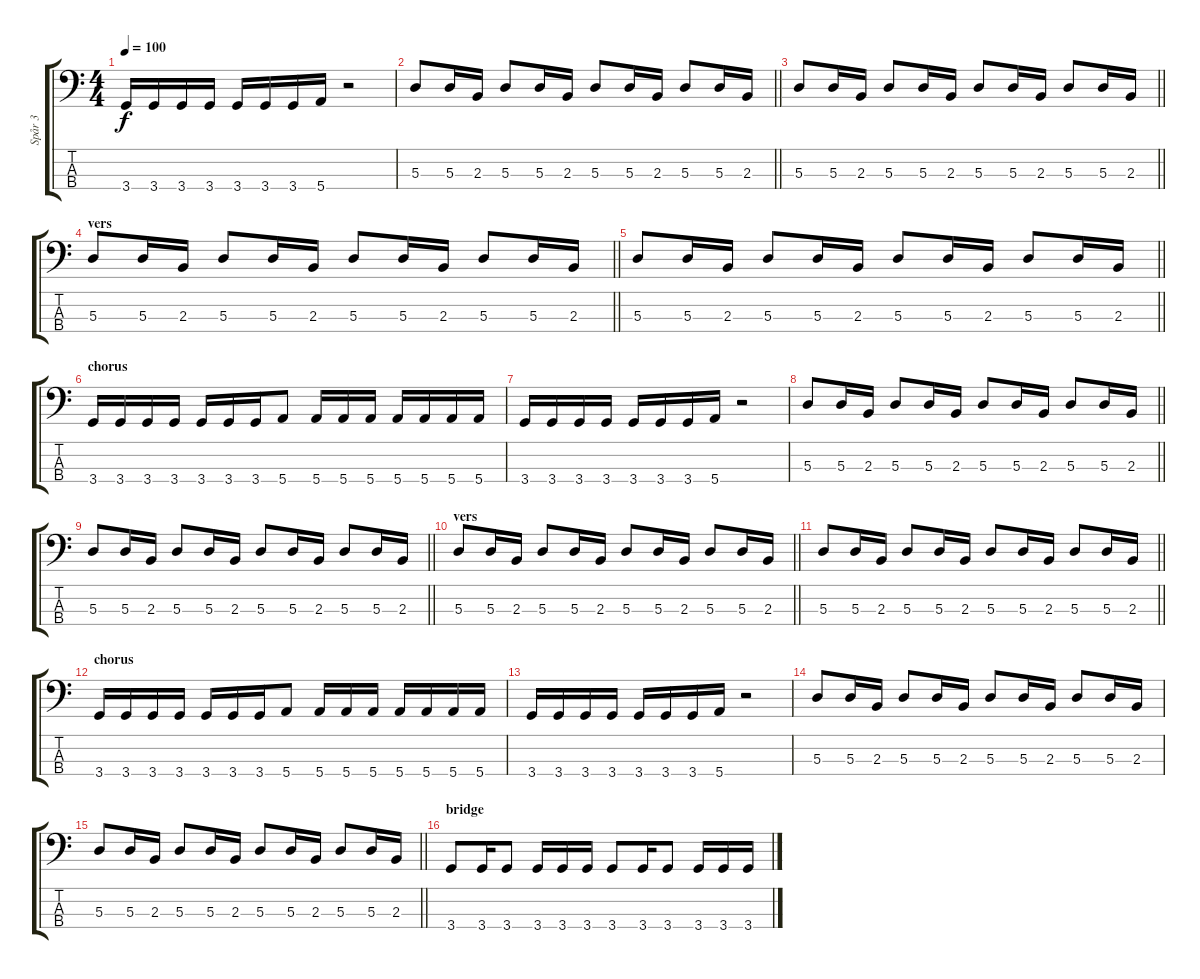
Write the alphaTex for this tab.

\track ("Spår 3" "Spår 3") {instrument electricbassfinger}
\staff {score tabs}
\tuning (G2 D2 A1 E1) {hide}
\ts (4 4)
\tempo 100
\clef f4
\ks c
3.4.16{dy f} 3.4.16 3.4.16 3.4.16 3.4.16 3.4.16 3.4.16 5.4.16 r.2 |
\barLineRight lightlight
5.3.8 5.3.16 2.3.16 5.3.8 5.3.16 2.3.16 5.3.8 5.3.16 2.3.16 5.3.8 5.3.16 2.3.16 |
\barLineRight lightlight
5.3.8 5.3.16 2.3.16 5.3.8 5.3.16 2.3.16 5.3.8 5.3.16 2.3.16 5.3.8 5.3.16 2.3.16 |
\section ("" "vers")
\barLineRight lightlight
5.3.8 5.3.16 2.3.16 5.3.8 5.3.16 2.3.16 5.3.8 5.3.16 2.3.16 5.3.8 5.3.16 2.3.16 |
\barLineRight lightlight
5.3.8 5.3.16 2.3.16 5.3.8 5.3.16 2.3.16 5.3.8 5.3.16 2.3.16 5.3.8 5.3.16 2.3.16 |
\section ("" "chorus")
3.4.16 3.4.16 3.4.16 3.4.16 3.4.16 3.4.16 3.4.16 5.4.8 5.4.16 5.4.16 5.4.16 5.4.16 5.4.16 5.4.16 5.4.16 |
3.4.16 3.4.16 3.4.16 3.4.16 3.4.16 3.4.16 3.4.16 5.4.16 r.2 |
\barLineRight lightlight
5.3.8 5.3.16 2.3.16 5.3.8 5.3.16 2.3.16 5.3.8 5.3.16 2.3.16 5.3.8 5.3.16 2.3.16 |
\barLineRight lightlight
5.3.8 5.3.16 2.3.16 5.3.8 5.3.16 2.3.16 5.3.8 5.3.16 2.3.16 5.3.8 5.3.16 2.3.16 |
\section ("" "vers")
\barLineRight lightlight
5.3.8 5.3.16 2.3.16 5.3.8 5.3.16 2.3.16 5.3.8 5.3.16 2.3.16 5.3.8 5.3.16 2.3.16 |
\barLineRight lightlight
5.3.8 5.3.16 2.3.16 5.3.8 5.3.16 2.3.16 5.3.8 5.3.16 2.3.16 5.3.8 5.3.16 2.3.16 |
\section ("" "chorus")
3.4.16 3.4.16 3.4.16 3.4.16 3.4.16 3.4.16 3.4.16 5.4.8 5.4.16 5.4.16 5.4.16 5.4.16 5.4.16 5.4.16 5.4.16 |
3.4.16 3.4.16 3.4.16 3.4.16 3.4.16 3.4.16 3.4.16 5.4.16 r.2 |
5.3.8 5.3.16 2.3.16 5.3.8 5.3.16 2.3.16 5.3.8 5.3.16 2.3.16 5.3.8 5.3.16 2.3.16 |
\barLineRight lightlight
5.3.8 5.3.16 2.3.16 5.3.8 5.3.16 2.3.16 5.3.8 5.3.16 2.3.16 5.3.8 5.3.16 2.3.16 |
\section ("" "bridge")
3.4.8 3.4.16 3.4.8 3.4.16 3.4.16 3.4.16 3.4.8 3.4.16 3.4.8 3.4.16 3.4.16 3.4.16
